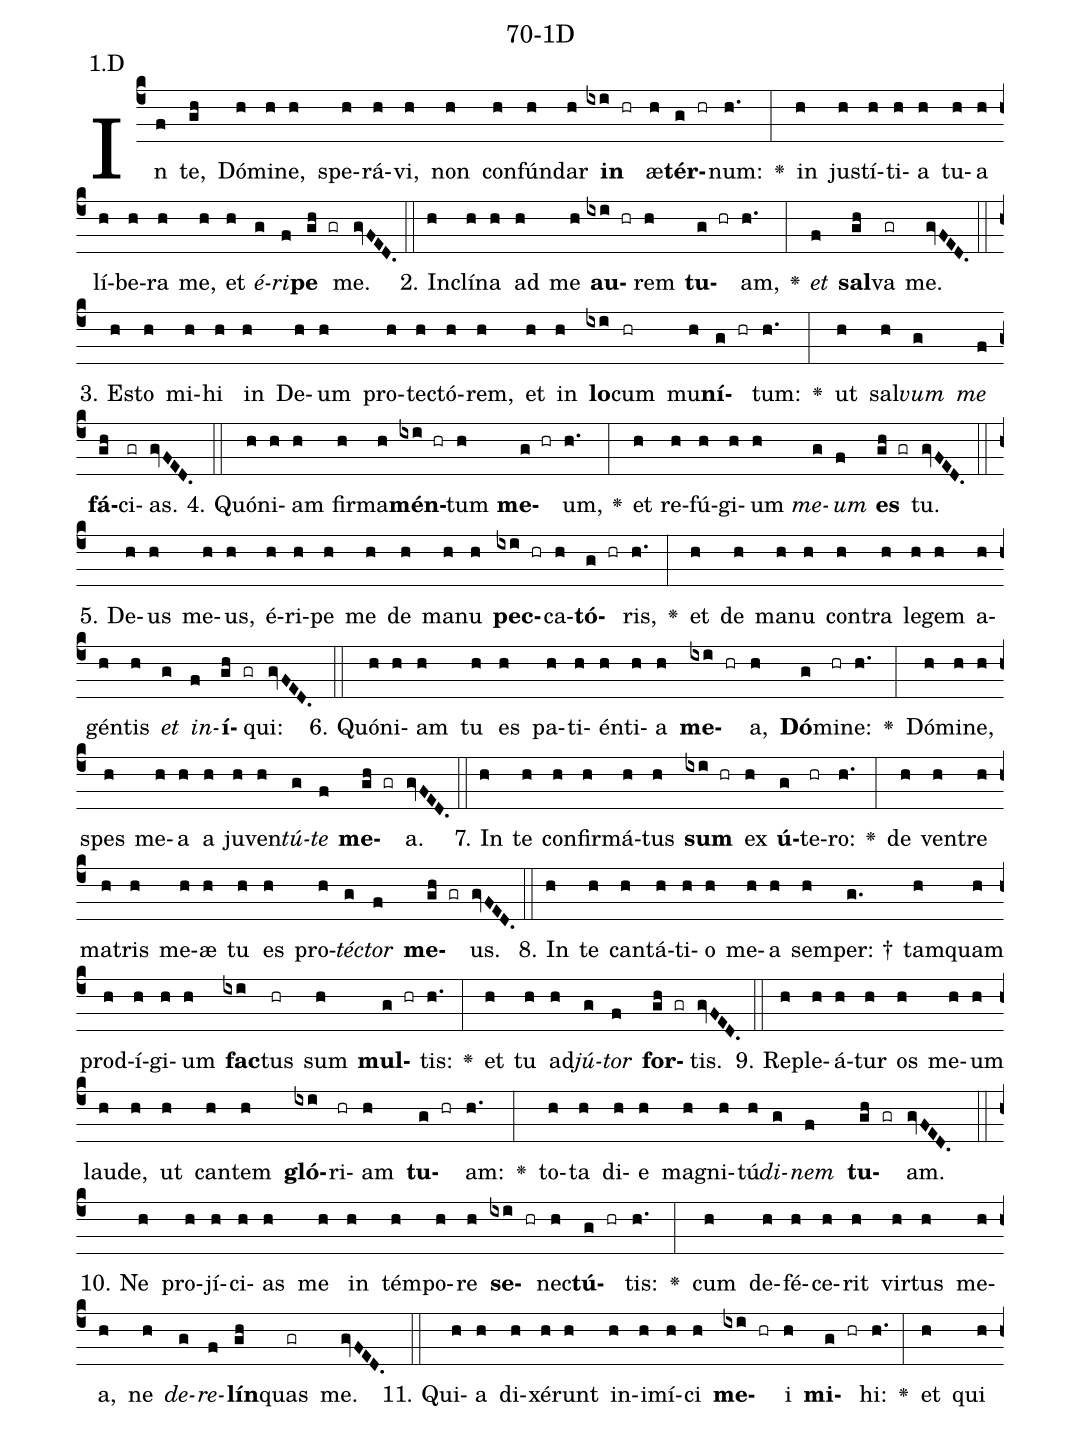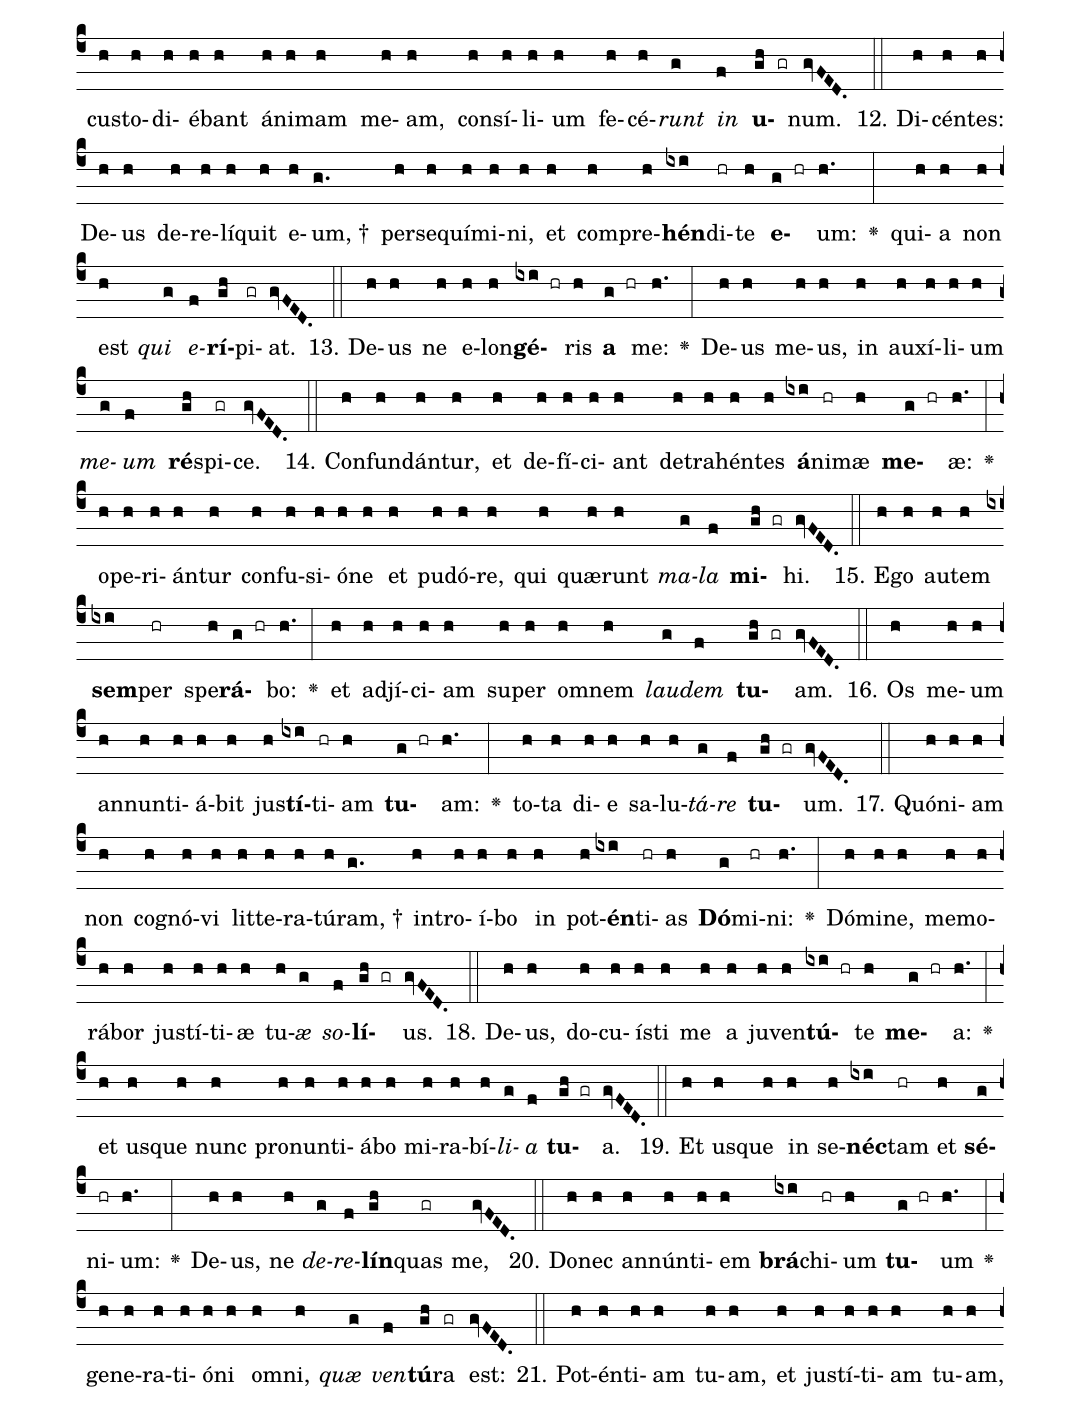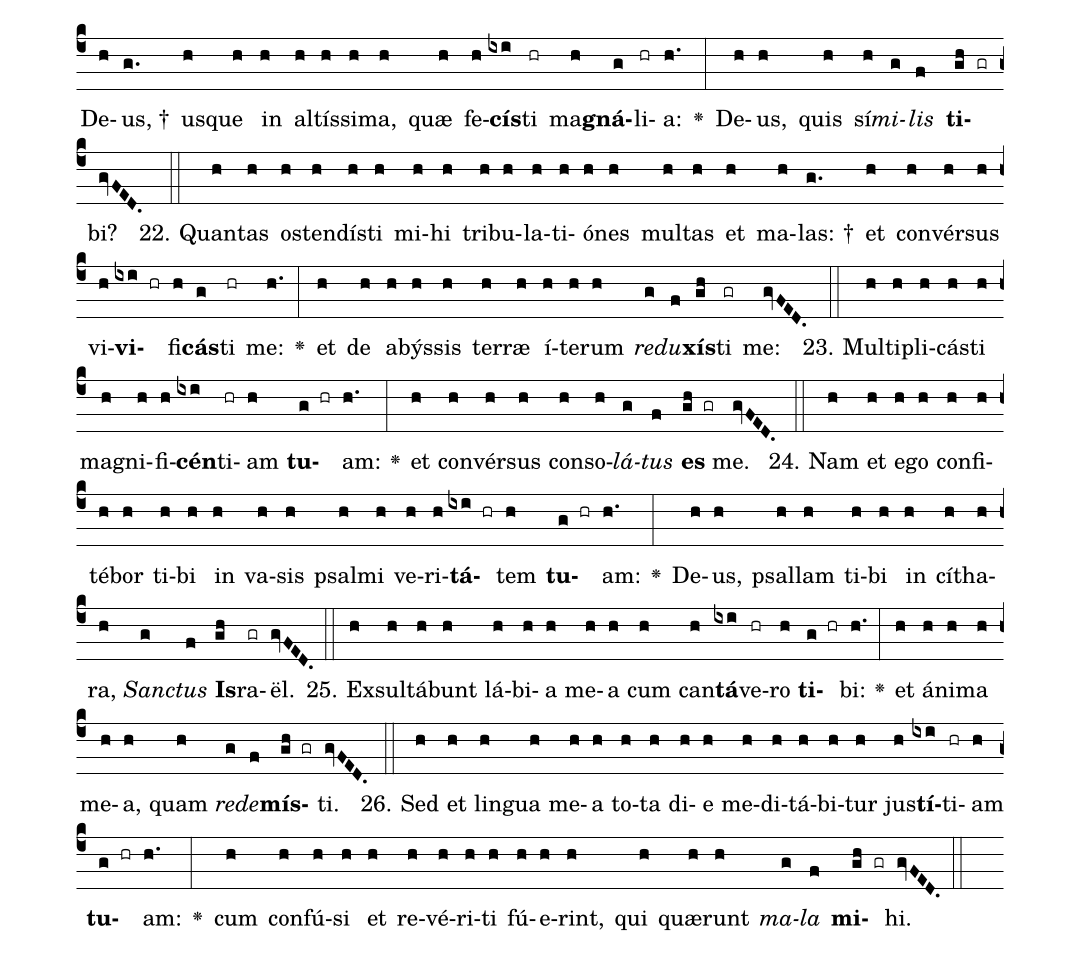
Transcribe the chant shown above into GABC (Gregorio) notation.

name: 70-1D;
annotation: 1.D;
%%
(c4)In(f) te,(gh) Dó(h)mi(h)ne,(h) spe(h)rá(h)vi,(h) non(h) con(h)fún(h)dar(h) <b>in</b>(ixi hr) æ(h)<b>tér</b>(g hr)num:(h.) <v>\greheightstar</v>(:) in(h) jus(h)tí(h)ti(h)a(h) tu(h)a(h) lí(h)be(h)ra(h) me,(h) et(h) <i>é</i>(g)<i>ri</i>(f)<b>pe</b>(gh gr) me.(gvFED.) (::)
2. In(h)clí(h)na(h) ad(h) me(h) <b>au</b>(ixi hr)rem(h) <b>tu</b>(g hr)am,(h.) <v>\greheightstar</v>(:) <i>et</i>(f) <b>sal</b>(gh)va(gr) me.(gvFED.) (::)
3. Es(h)to(h) mi(h)hi(h) in(h) De(h)um(h) pro(h)tec(h)tó(h)rem,(h) et(h) in(h) <b>lo</b>(ixi)cum(hr) mu(h)<b>ní</b>(g hr)tum:(h.) <v>\greheightstar</v>(:) ut(h) sal(h)<i>vum</i>(g) <i>me</i>(f) <b>fá</b>(gh)ci(gr)as.(gvFED.) (::)
4. Quón(h)i(h)am(h) fir(h)ma(h)<b>mén</b>(ixi hr)tum(h) <b>me</b>(g hr)um,(h.) <v>\greheightstar</v>(:) et(h) re(h)fú(h)gi(h)um(h) <i>me</i>(g)<i>um</i>(f) <b>es</b>(gh gr) tu.(gvFED.) (::)
5. De(h)us(h) me(h)us,(h) é(h)ri(h)pe(h) me(h) de(h) ma(h)nu(h) <b>pec</b>(ixi hr)ca(h)<b>tó</b>(g hr)ris,(h.) <v>\greheightstar</v>(:) et(h) de(h) ma(h)nu(h) con(h)tra(h) le(h)gem(h) a(h)gén(h)tis(h) <i>et</i>(g) <i>in</i>(f)<b>í</b>(gh gr)qui:(gvFED.) (::)
6. Quón(h)i(h)am(h) tu(h) es(h) pa(h)ti(h)én(h)ti(h)a(h) <b>me</b>(ixi hr)a,(h) <b>Dó</b>(g)mi(hr)ne:(h.) <v>\greheightstar</v>(:) Dó(h)mi(h)ne,(h) spes(h) me(h)a(h) a(h) ju(h)ven(h)<i>tú</i>(g)<i>te</i>(f) <b>me</b>(gh gr)a.(gvFED.) (::)
7. In(h) te(h) con(h)fir(h)má(h)tus(h) <b>sum</b>(ixi hr) ex(h) <b>ú</b>(g)te(hr)ro:(h.) <v>\greheightstar</v>(:) de(h) ven(h)tre(h) ma(h)tris(h) me(h)æ(h) tu(h) es(h) pro(h)<i>téc</i>(g)<i>tor</i>(f) <b>me</b>(gh gr)us.(gvFED.) (::)
8. In(h) te(h) can(h)tá(h)ti(h)o(h) me(h)a(h) sem(h)per: †(g.) tam(h)quam(h) prod(h)í(h)gi(h)um(h) <b>fac</b>(ixi)tus(hr) sum(h) <b>mul</b>(g hr)tis:(h.) <v>\greheightstar</v>(:) et(h) tu(h) ad(h)<i>jú</i>(g)<i>tor</i>(f) <b>for</b>(gh gr)tis.(gvFED.) (::)
9. Re(h)ple(h)á(h)tur(h) os(h) me(h)um(h) lau(h)de,(h) ut(h) can(h)tem(h) <b>gló</b>(ixi)ri(hr)am(h) <b>tu</b>(g hr)am:(h.) <v>\greheightstar</v>(:) to(h)ta(h) di(h)e(h) ma(h)gni(h)tú(h)<i>di</i>(g)<i>nem</i>(f) <b>tu</b>(gh gr)am.(gvFED.) (::)
10. Ne(h) pro(h)jí(h)ci(h)as(h) me(h) in(h) tém(h)po(h)re(h) <b>se</b>(ixi hr)nec(h)<b>tú</b>(g hr)tis:(h.) <v>\greheightstar</v>(:) cum(h) de(h)fé(h)ce(h)rit(h) vir(h)tus(h) me(h)a,(h) ne(h) <i>de</i>(g)<i>re</i>(f)<b>lín</b>(gh)quas(gr) me.(gvFED.) (::)
11. Qui(h)a(h) di(h)xé(h)runt(h) in(h)i(h)mí(h)ci(h) <b>me</b>(ixi hr)i(h) <b>mi</b>(g hr)hi:(h.) <v>\greheightstar</v>(:) et(h) qui(h) cus(h)to(h)di(h)é(h)bant(h) á(h)ni(h)mam(h) me(h)am,(h) con(h)sí(h)li(h)um(h) fe(h)cé(h)<i>runt</i>(g) <i>in</i>(f) <b>u</b>(gh gr)num.(gvFED.) (::)
12. Di(h)cén(h)tes:(h) De(h)us(h) de(h)re(h)lí(h)quit(h) e(h)um, †(g.) per(h)se(h)quí(h)mi(h)ni,(h) et(h) com(h)pre(h)<b>hén</b>(ixi)di(hr)te(h) <b>e</b>(g hr)um:(h.) <v>\greheightstar</v>(:) qui(h)a(h) non(h) est(h) <i>qui</i>(g) <i>e</i>(f)<b>rí</b>(gh)pi(gr)at.(gvFED.) (::)
13. De(h)us(h) ne(h) e(h)lon(h)<b>gé</b>(ixi hr)ris(h) <b>a</b>(g hr) me:(h.) <v>\greheightstar</v>(:) De(h)us(h) me(h)us,(h) in(h) au(h)xí(h)li(h)um(h) <i>me</i>(g)<i>um</i>(f) <b>ré</b>(gh)spi(gr)ce.(gvFED.) (::)
14. Con(h)fun(h)dán(h)tur,(h) et(h) de(h)fí(h)ci(h)ant(h) de(h)tra(h)hén(h)tes(h) <b>á</b>(ixi)ni(hr)mæ(h) <b>me</b>(g hr)æ:(h.) <v>\greheightstar</v>(:) o(h)pe(h)ri(h)án(h)tur(h) con(h)fu(h)si(h)ó(h)ne(h) et(h) pu(h)dó(h)re,(h) qui(h) quæ(h)runt(h) <i>ma</i>(g)<i>la</i>(f) <b>mi</b>(gh gr)hi.(gvFED.) (::)
15. E(h)go(h) au(h)tem(h) <b>sem</b>(ixi)per(hr) spe(h)<b>rá</b>(g hr)bo:(h.) <v>\greheightstar</v>(:) et(h) ad(h)jí(h)ci(h)am(h) su(h)per(h) om(h)nem(h) <i>lau</i>(g)<i>dem</i>(f) <b>tu</b>(gh gr)am.(gvFED.) (::)
16. Os(h) me(h)um(h) an(h)nun(h)ti(h)á(h)bit(h) jus(h)<b>tí</b>(ixi)ti(hr)am(h) <b>tu</b>(g hr)am:(h.) <v>\greheightstar</v>(:) to(h)ta(h) di(h)e(h) sa(h)lu(h)<i>tá</i>(g)<i>re</i>(f) <b>tu</b>(gh gr)um.(gvFED.) (::)
17. Quón(h)i(h)am(h) non(h) co(h)gnó(h)vi(h) lit(h)te(h)ra(h)tú(h)ram, †(g.) in(h)tro(h)í(h)bo(h) in(h) pot(h)<b>én</b>(ixi)ti(hr)as(h) <b>Dó</b>(g)mi(hr)ni:(h.) <v>\greheightstar</v>(:) Dó(h)mi(h)ne,(h) me(h)mo(h)rá(h)bor(h) jus(h)tí(h)ti(h)æ(h) tu(h)<i>æ</i>(g) <i>so</i>(f)<b>lí</b>(gh gr)us.(gvFED.) (::)
18. De(h)us,(h) do(h)cu(h)ís(h)ti(h) me(h) a(h) ju(h)ven(h)<b>tú</b>(ixi hr)te(h) <b>me</b>(g hr)a:(h.) <v>\greheightstar</v>(:) et(h) us(h)que(h) nunc(h) pro(h)nun(h)ti(h)á(h)bo(h) mi(h)ra(h)bí(h)<i>li</i>(g)<i>a</i>(f) <b>tu</b>(gh gr)a.(gvFED.) (::)
19. Et(h) us(h)que(h) in(h) se(h)<b>néc</b>(ixi)tam(hr) et(h) <b>sé</b>(g)ni(hr)um:(h.) <v>\greheightstar</v>(:) De(h)us,(h) ne(h) <i>de</i>(g)<i>re</i>(f)<b>lín</b>(gh)quas(gr) me,(gvFED.) (::)
20. Do(h)nec(h) an(h)nún(h)ti(h)em(h) <b>brá</b>(ixi)chi(hr)um(h) <b>tu</b>(g hr)um(h.) <v>\greheightstar</v>(:) ge(h)ne(h)ra(h)ti(h)ó(h)ni(h) om(h)ni,(h) <i>quæ</i>(g) <i>ven</i>(f)<b>tú</b>(gh)ra(gr) est:(gvFED.) (::)
21. Pot(h)én(h)ti(h)am(h) tu(h)am,(h) et(h) jus(h)tí(h)ti(h)am(h) tu(h)am,(h) De(h)us, †(g.) us(h)que(h) in(h) al(h)tís(h)si(h)ma,(h) quæ(h) fe(h)<b>cís</b>(ixi)ti(hr) ma(h)<b>gná</b>(g)li(hr)a:(h.) <v>\greheightstar</v>(:) De(h)us,(h) quis(h) sí(h)<i>mi</i>(g)<i>lis</i>(f) <b>ti</b>(gh gr)bi?(gvFED.) (::)
22. Quan(h)tas(h) os(h)ten(h)dís(h)ti(h) mi(h)hi(h) tri(h)bu(h)la(h)ti(h)ó(h)nes(h) mul(h)tas(h) et(h) ma(h)las: †(g.) et(h) con(h)vér(h)sus(h) vi(h)<b>vi</b>(ixi hr)fi(h)<b>cás</b>(g)ti(hr) me:(h.) <v>\greheightstar</v>(:) et(h) de(h) a(h)býs(h)sis(h) ter(h)ræ(h) í(h)te(h)rum(h) <i>re</i>(g)<i>du</i>(f)<b>xís</b>(gh)ti(gr) me:(gvFED.) (::)
23. Mul(h)ti(h)pli(h)cás(h)ti(h) ma(h)gni(h)fi(h)<b>cén</b>(ixi)ti(hr)am(h) <b>tu</b>(g hr)am:(h.) <v>\greheightstar</v>(:) et(h) con(h)vér(h)sus(h) con(h)so(h)<i>lá</i>(g)<i>tus</i>(f) <b>es</b>(gh gr) me.(gvFED.) (::)
24. Nam(h) et(h) e(h)go(h) con(h)fi(h)té(h)bor(h) ti(h)bi(h) in(h) va(h)sis(h) psal(h)mi(h) ve(h)ri(h)<b>tá</b>(ixi hr)tem(h) <b>tu</b>(g hr)am:(h.) <v>\greheightstar</v>(:) De(h)us,(h) psal(h)lam(h) ti(h)bi(h) in(h) cí(h)tha(h)ra,(h) <i>Sanc</i>(g)<i>tus</i>(f) <b>Is</b>(gh)ra(gr)ël.(gvFED.) (::)
25. Ex(h)sul(h)tá(h)bunt(h) lá(h)bi(h)a(h) me(h)a(h) cum(h) can(h)<b>tá</b>(ixi)ve(hr)ro(h) <b>ti</b>(g hr)bi:(h.) <v>\greheightstar</v>(:) et(h) á(h)ni(h)ma(h) me(h)a,(h) quam(h) <i>red</i>(g)<i>e</i>(f)<b>mís</b>(gh gr)ti.(gvFED.) (::)
26. Sed(h) et(h) lin(h)gua(h) me(h)a(h) to(h)ta(h) di(h)e(h) me(h)di(h)tá(h)bi(h)tur(h) jus(h)<b>tí</b>(ixi)ti(hr)am(h) <b>tu</b>(g hr)am:(h.) <v>\greheightstar</v>(:) cum(h) con(h)fú(h)si(h) et(h) re(h)vé(h)ri(h)ti(h) fú(h)e(h)rint,(h) qui(h) quæ(h)runt(h) <i>ma</i>(g)<i>la</i>(f) <b>mi</b>(gh gr)hi.(gvFED.) (::)
